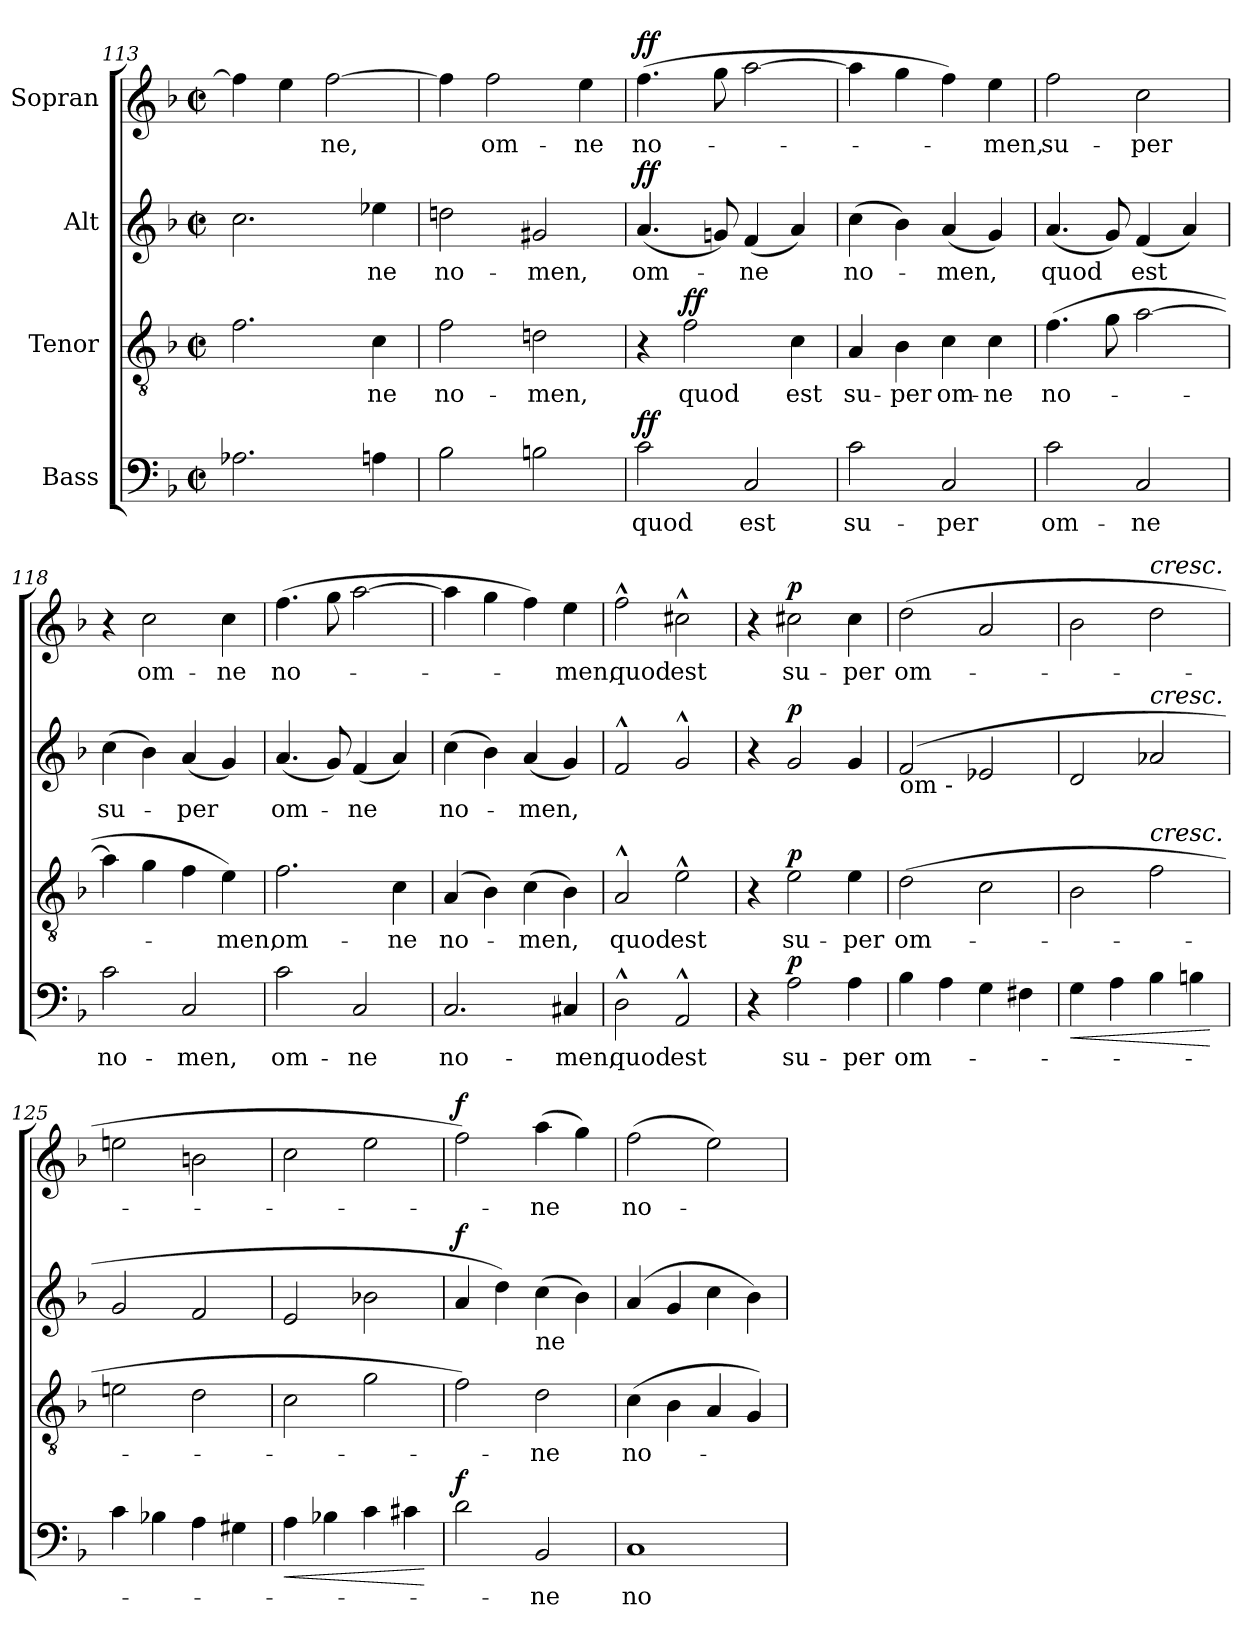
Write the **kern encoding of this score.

**kern	**text	**dynam	**kern	**text	**dynam	**kern	**text	**dynam	**kern	**text	**dynam
*part4	*part4	*part4	*part3	*part3	*part3	*part2	*part2	*part2	*part1	*part1	*part1
*staff4	*staff4	*staff4	*staff3	*staff3	*staff3	*staff2	*staff2	*staff2	*staff1	*staff1	*staff1
*I"Bass	*	*	*I"Tenor	*	*	*I"Alt	*	*	*I"Sopran	*	*
*clefF4	*	*	*clefGv2	*	*	*clefG2	*	*	*clefG2	*	*
*k[b-]	*	*	*k[b-]	*	*	*k[b-]	*	*	*k[b-]	*	*
*F:	*	*	*F:	*	*	*F:	*	*	*F:	*	*
*M2/2	*	*	*M2/2	*	*	*M2/2	*	*	*M2/2	*	*
*met(c|)	*	*	*met(c|)	*	*	*met(c|)	*	*	*met(c|)	*	*
=113	=113	=113	=113	=113	=113	=113	=113	=113	=113	=113	=113
2.A-X\	.	.	2.f\	.	.	2.cc\	.	.	4ff\]	.	.
.	.	.	.	.	.	.	.	.	4ee\	.	.
.	.	.	.	.	.	.	.	.	[2ff\	-ne,	.
4An\	.	.	4c\	-ne	.	4ee-X\	-ne	.	.	.	.
=114	=114	=114	=114	=114	=114	=114	=114	=114	=114	=114	=114
2B-\	.	.	2f\	no-	.	2ddn\	no-	.	4ff\]	.	.
.	.	.	.	.	.	.	.	.	2ff\	om-	.
2Bn\	.	.	2dn\	-men,	.	2g#X/	-men,	.	.	.	.
.	.	.	.	.	.	.	.	.	4ee\	-ne	.
=115	=115	=115	=115	=115	=115	=115	=115	=115	=115	=115	=115
!	!	!LO:DY:a	!	!	!	!	!	!LO:DY:a	!	!	!LO:DY:a
2c\	quod	ff	4r	.	.	(4.a/	om-	ff	(>4.ff\	no-	ff
!	!	!	!	!	!LO:DY:a	!	!	!	!	!	!
.	.	.	2f\	quod	ff	.	.	.	.	.	.
.	.	.	.	.	.	8gn/)	.	.	8gg\	.	.
2C/	est	.	.	.	.	(4f/	-ne	.	[2aa\	.	.
.	.	.	4c\	est	.	4a/)	.	.	.	.	.
=116	=116	=116	=116	=116	=116	=116	=116	=116	=116	=116	=116
2c\	su-	.	4A/	su-	.	(>4cc\	no-	.	4aa\]	.	.
.	.	.	4B-\	-per	.	4b-\)	.	.	4gg\	.	.
2C/	-per	.	4c\	om-	.	(>4a/	-men,	.	4ff\)	.	.
.	.	.	4c\	-ne	.	4g/)	.	.	4ee\	-men,	.
!!LO:LB:g=z
=117	=117	=117	=117	=117	=117	=117	=117	=117	=117	=117	=117
2c\	om-	.	(>4.f\	no-	.	(4.a/	quod	.	2ff\	su-	.
.	.	.	8g\	.	.	8g/)	.	.	.	.	.
2C/	-ne	.	[2a\	.	.	(4f/	est	.	2cc\	-per	.
.	.	.	.	.	.	4a/)	.	.	.	.	.
=118	=118	=118	=118	=118	=118	=118	=118	=118	=118	=118	=118
2c\	no-	.	4a\]	.	.	(>4cc\	su-	.	4r	.	.
.	.	.	4g\	.	.	4b-\)	.	.	2cc\	om-	.
2C/	-men,	.	4f\	.	.	(4a/	-per	.	.	.	.
.	.	.	4e\)	-men,	.	4g/)	.	.	4cc\	-ne	.
=119	=119	=119	=119	=119	=119	=119	=119	=119	=119	=119	=119
2c\	om-	.	2.f\	om-	.	(4.a/	om-	.	(>4.ff\	no-	.
.	.	.	.	.	.	8g/)	.	.	8gg\	.	.
2C/	-ne	.	.	.	.	(4f/	-ne	.	[2aa\	.	.
.	.	.	4c\	-ne	.	4a/)	.	.	.	.	.
=120	=120	=120	=120	=120	=120	=120	=120	=120	=120	=120	=120
2.C/	no-	.	(>4A/	no-	.	(>4cc\	no-	.	4aa\]	.	.
.	.	.	4B-\)	.	.	4b-\)	.	.	4gg\	.	.
.	.	.	(>4c\	-men,	.	(>4a/	-men,	.	4ff\)	.	.
4C#X/	-men,	.	4B-\)	.	.	4g/)	.	.	4ee\	-men,	.
=121	=121	=121	=121	=121	=121	=121	=121	=121	=121	=121	=121
2D^^\	quod	.	2A^^/	quod	.	2f^^/	.	.	2ff^^\	quod	.
2AA^^/	est	.	2e^^\	est	.	2g^^/	.	.	2cc#X^^\	est	.
=122	=122	=122	=122	=122	=122	=122	=122	=122	=122	=122	=122
4r	.	.	4r	.	.	4r	.	.	4r	.	.
!	!	!LO:DY:a	!	!	!LO:DY:a	!	!	!LO:DY:a	!	!	!LO:DY:a
2A\	su-	p	2e\	su-	p	2g/	.	p	2cc#X\	su-	p
4A\	-per	.	4e\	-per	.	4g/	.	.	4cc#\	-per	.
!!LO:LB:g=z
=123	=123	=123	=123	=123	=123	=123	=123	=123	=123	=123	=123
!	!	!	!	!	!	!LO:TX:b:t=om -	!	!	!	!	!
4B-\	om-	.	(>2d\	om-	.	(>2f/	.	.	(2dd\	om-	.
4A\	.	.	.	.	.	.	.	.	.	.	.
4G\	.	.	2c\	.	.	2e-X/	.	.	2a/	.	.
4F#X\	.	.	.	.	.	.	.	.	.	.	.
=124	=124	=124	=124	=124	=124	=124	=124	=124	=124	=124	=124
!	!	!LO:HP:b	!	!	!	!	!	!	!	!	!
4G\	.	<	2B-\	.	.	2d/	.	.	2b-\	.	.
4A\	.	.	.	.	.	.	.	.	.	.	.
!	!	!	!	!	!	!	!	!	!LO:TX:a:i:t=cresc.	!	!
!	!	!	!	!	!	!LO:TX:a:i:t=cresc.	!	!	!	!	!
!	!	!	!LO:TX:a:i:t=cresc.	!	!	!	!	!	!	!	!
4B-\	.	.	2f\	.	.	2a-X/	.	.	2dd\	.	.
4Bn\	.	.	.	.	.	.	.	.	.	.	.
.	.	[	.	.	.	.	.	.	.	.	.
=125	=125	=125	=125	=125	=125	=125	=125	=125	=125	=125	=125
4c\	.	.	2en\	.	.	2g/	.	.	2een\	.	.
4B-X\	.	.	.	.	.	.	.	.	.	.	.
4A\	.	.	2d\	.	.	2f/	.	.	2bn\	.	.
4G#X\	.	.	.	.	.	.	.	.	.	.	.
=126	=126	=126	=126	=126	=126	=126	=126	=126	=126	=126	=126
!	!	!LO:HP:b	!	!	!	!	!	!	!	!	!
4A\	.	<	2c\	.	.	2e/	.	.	2cc\	.	.
4B-X\	.	.	.	.	.	.	.	.	.	.	.
4c\	.	.	2g\	.	.	2b-X\	.	.	2ee\	.	.
4c#X\	.	.	.	.	.	.	.	.	.	.	.
.	.	[	.	.	.	.	.	.	.	.	.
=127	=127	=127	=127	=127	=127	=127	=127	=127	=127	=127	=127
!	!	!LO:DY:b	!	!	!	!	!	!LO:DY:a	!	!	!LO:DY:a
2d\	.	f	2f\)	.	.	4a/	.	f	2ff\)	.	f
.	.	.	.	.	.	4dd\)	.	.	.	.	.
!	!	!	!	!	!	!LO:TX:b:t=ne	!	!	!	!	!
2BB-/	-ne	.	2d\	-ne	.	(>4cc\	.	.	(>4aa\	-ne	.
.	.	.	.	.	.	4b-\)	.	.	4gg\)	.	.
=128	=128	=128	=128	=128	=128	=128	=128	=128	=128	=128	=128
1C	no-	.	(>4c\	no-	.	(>4a/	.	.	(>2ff\	no-	.
.	.	.	4B-\	.	.	4g/	.	.	.	.	.
.	.	.	4A/	.	.	4cc\	.	.	2ee\)	.	.
.	.	.	4G/)	.	.	4b-\)	.	.	.	.	.
=	=	=	=	=	=	=	=	=	=	=	=
*-	*-	*-	*-	*-	*-	*-	*-	*-	*-	*-	*-
